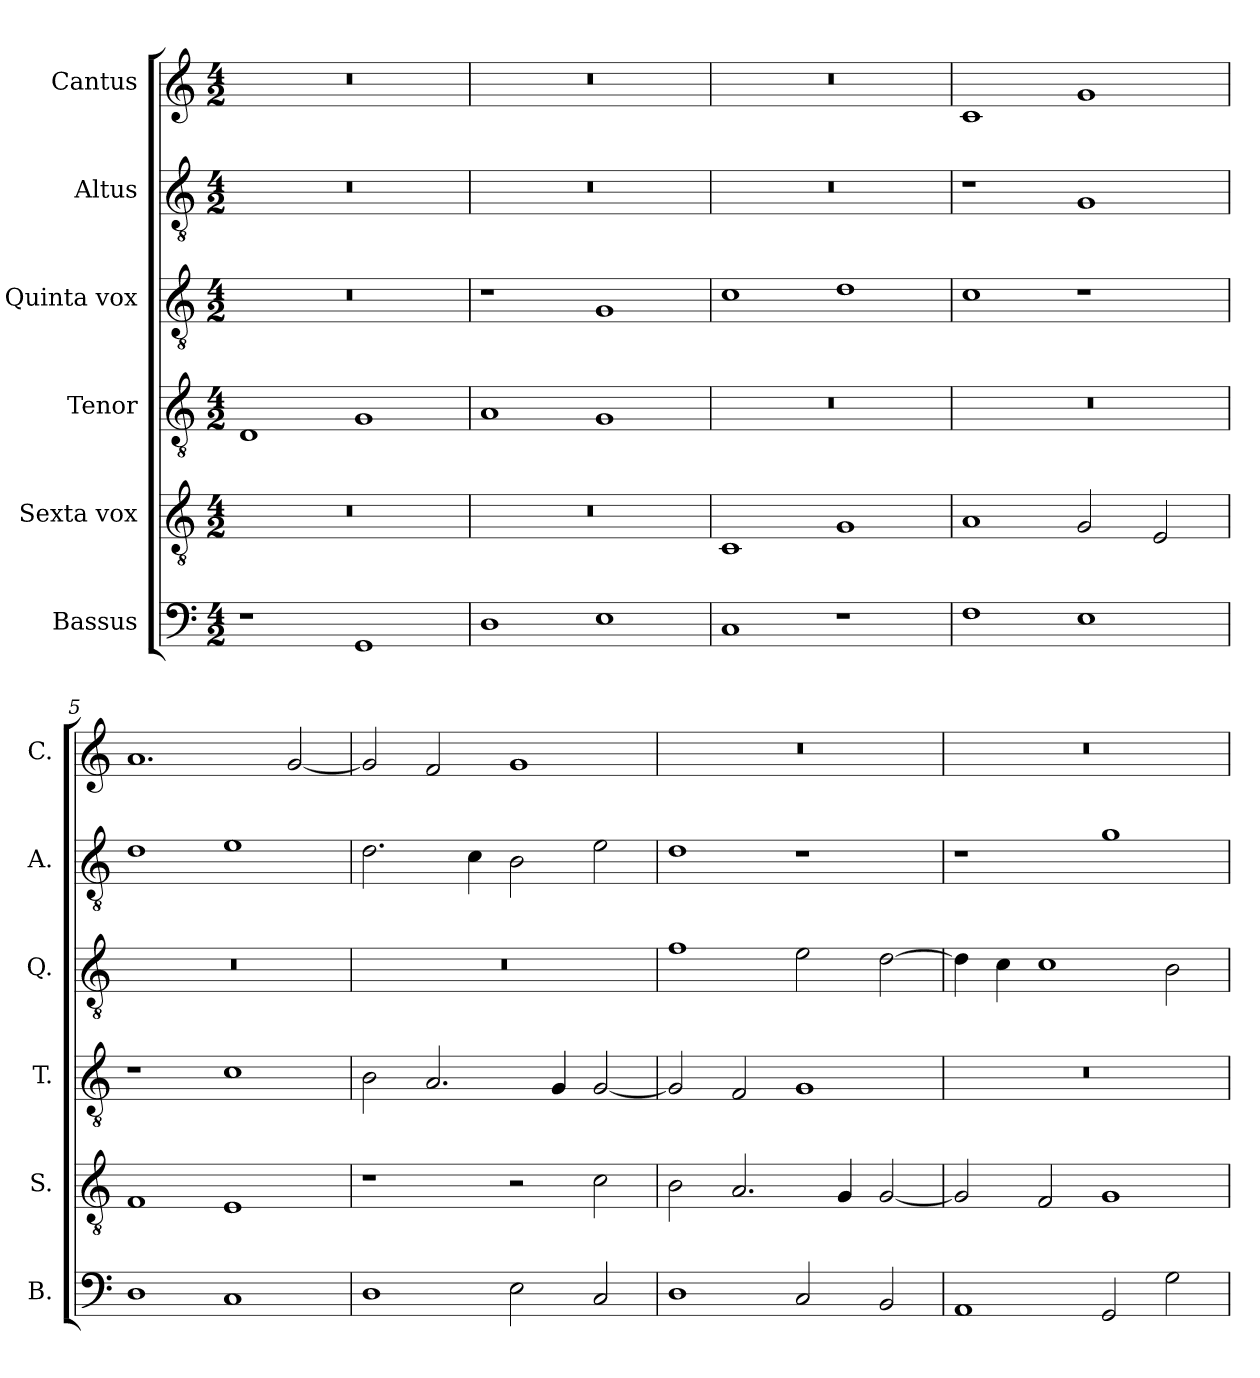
**kern	**kern	**kern	**kern	**kern	**kern
*part6	*part5	*part4	*part3	*part2	*part1
*staff6	*staff5	*staff4	*staff3	*staff2	*staff1
*I"Bassus	*I"Sexta vox	*I"Tenor	*I"Quinta vox	*I"Altus	*I"Cantus
*I'B.	*I'S.	*I'T.	*I'Q.	*I'A.	*I'C.
*clefF4	*clefGv2	*clefGv2	*clefGv2	*clefGv2	*clefG2
*k[]	*k[]	*k[]	*k[]	*k[]	*k[]
*M4/2	*M4/2	*M4/2	*M4/2	*M4/2	*M4/2
=1	=1	=1	=1	=1	=1
1r	0r	1D	0r	0r	0r
1GG	.	1G	.	.	.
=2	=2	=2	=2	=2	=2
1D	0r	1A	1r	0r	0r
1E	.	1G	1G	.	.
=3	=3	=3	=3	=3	=3
1C	1C	0r	1c	0r	0r
1r	1G	.	1d	.	.
=4	=4	=4	=4	=4	=4
1F	1A	0r	1c	1r	1c
1E	2G/	.	1r	1G	1g
.	2E/	.	.	.	.
=5	=5	=5	=5	=5	=5
1D	1F	1r	0r	1d	1.a
1C	1E	1c	.	1e	.
.	.	.	.	.	[2g/
=6	=6	=6	=6	=6	=6
1D	1r	2B\	0r	2.d\	2g/]
.	.	2.A/	.	.	2f/
.	.	.	.	4c\	.
2E\	2r	.	.	2B\	1g
.	.	4G/	.	.	.
2C/	2c\	[2G/	.	2e\	.
=7	=7	=7	=7	=7	=7
1D	2B\	2G/]	1f	1d	0r
.	2.A/	2F/	.	.	.
2C/	.	1G	2e\	1r	.
.	4G/	.	.	.	.
2BB/	[2G/	.	[2d\	.	.
!!LO:LB:g=z
=8	=8	=8	=8	=8	=8
1AA	2G/]	0r	4d\]	1r	0r
.	.	.	4c\	.	.
.	2F/	.	1c	.	.
2GG/	1G	.	.	1g	.
2G\	.	.	2B\	.	.
=	=	=	=	=	=
*-	*-	*-	*-	*-	*-
